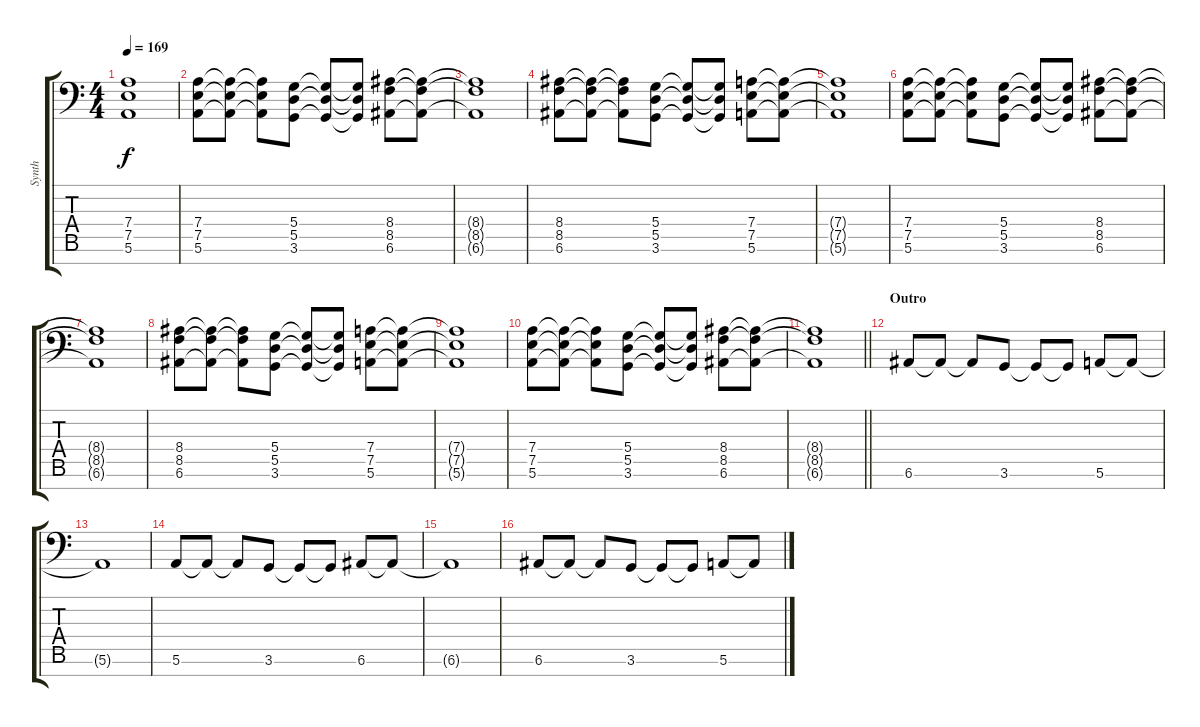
\track ("Synth" "Synth") {instrument electricbasspick}
\staff {score tabs}
\tuning (E3 B2 G2 D2 A1 E1 A0) {hide}
\ts (4 4)
\tempo 169
\clef f4
\ks c
(7.4{t} 7.5{t} 5.6{t}).1{dy f} |
(7.4 7.5 5.6).8 (7.4{t} 7.5{t} 5.6{t}).8 (7.4{t} 7.5{t} 5.6{t}).8 (5.4 5.5 3.6).8 (5.4{t} 5.5{t} 3.6{t}).8 (5.4{t} 5.5{t} 3.6{t}).8 (8.4 8.5 6.6).8 (8.4{t} 8.5{t} 6.6{t}).8 |
(8.4{t} 8.5{t} 6.6{t}).1 |
(8.4 8.5 6.6).8 (8.4{t} 8.5{t} 6.6{t}).8 (8.4{t} 8.5{t} 6.6{t}).8 (5.4 5.5 3.6).8 (5.4{t} 5.5{t} 3.6{t}).8 (5.4{t} 5.5{t} 3.6{t}).8 (7.4 7.5 5.6).8 (7.4{t} 7.5{t} 5.6{t}).8 |
(7.4{t} 7.5{t} 5.6{t}).1 |
(7.4 7.5 5.6).8 (7.4{t} 7.5{t} 5.6{t}).8 (7.4{t} 7.5{t} 5.6{t}).8 (5.4 5.5 3.6).8 (5.4{t} 5.5{t} 3.6{t}).8 (5.4{t} 5.5{t} 3.6{t}).8 (8.4 8.5 6.6).8 (8.4{t} 8.5{t} 6.6{t}).8 |
(8.4{t} 8.5{t} 6.6{t}).1 |
(8.4 8.5 6.6).8 (8.4{t} 8.5{t} 6.6{t}).8 (8.4{t} 8.5{t} 6.6{t}).8 (5.4 5.5 3.6).8 (5.4{t} 5.5{t} 3.6{t}).8 (5.4{t} 5.5{t} 3.6{t}).8 (7.4 7.5 5.6).8 (7.4{t} 7.5{t} 5.6{t}).8 |
(7.4{t} 7.5{t} 5.6{t}).1 |
(7.4 7.5 5.6).8 (7.4{t} 7.5{t} 5.6{t}).8 (7.4{t} 7.5{t} 5.6{t}).8 (5.4 5.5 3.6).8 (5.4{t} 5.5{t} 3.6{t}).8 (5.4{t} 5.5{t} 3.6{t}).8 (8.4 8.5 6.6).8 (8.4{t} 8.5{t} 6.6{t}).8 |
\barLineRight lightlight
(8.4{t} 8.5{t} 6.6{t}).1 |
\section ("" "Outro")
6.6.8 6.6{t}.8 6.6{t}.8 3.6.8 3.6{t}.8 3.6{t}.8 5.6.8 5.6{t}.8 |
5.6{t}.1 |
5.6.8 5.6{t}.8 5.6{t}.8 3.6.8 3.6{t}.8 3.6{t}.8 6.6.8 6.6{t}.8 |
6.6{t}.1 |
6.6.8 6.6{t}.8 6.6{t}.8 3.6.8 3.6{t}.8 3.6{t}.8 5.6.8 5.6{t}.8
